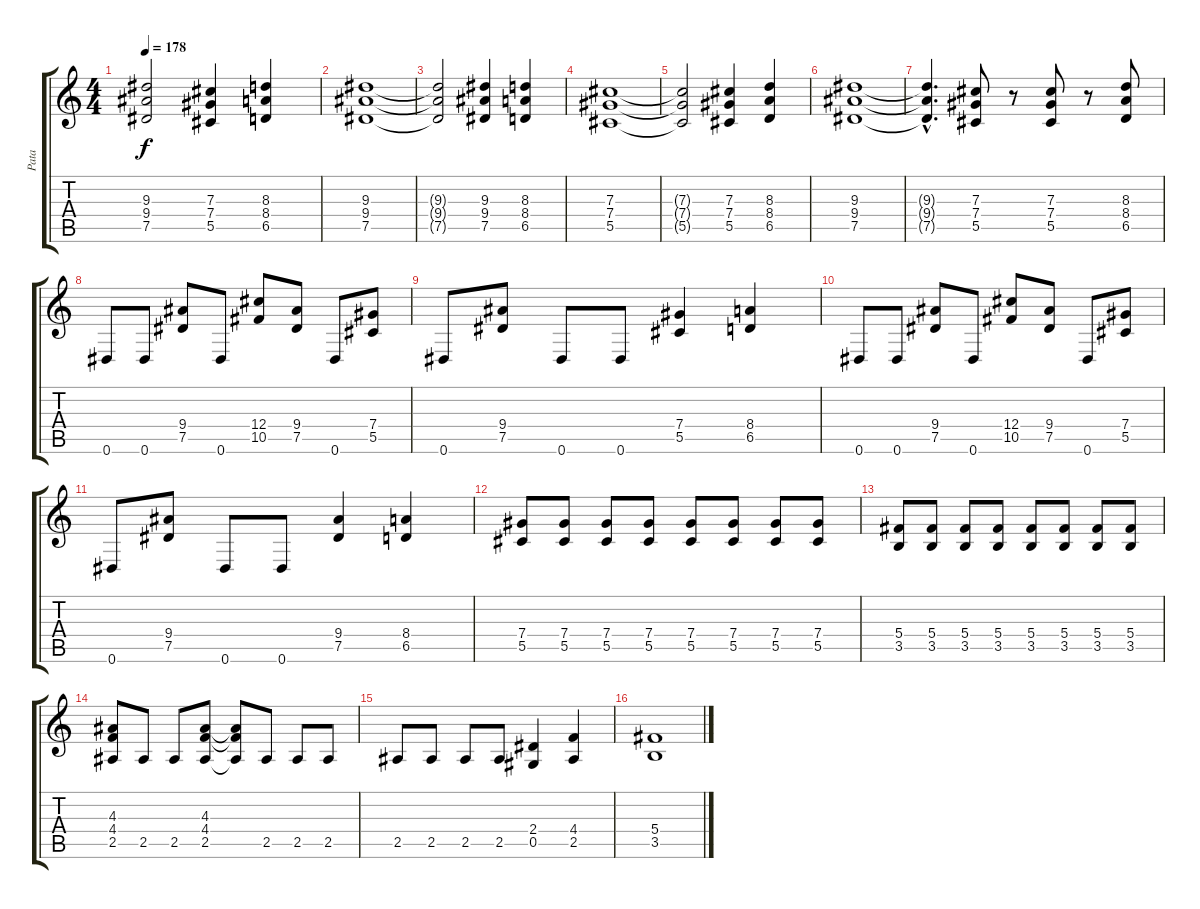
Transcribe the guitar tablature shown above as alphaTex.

\track ("Pata" "Pata") {instrument distortionguitar}
\staff {score tabs}
\tuning (Eb4 Bb3 Gb3 Db3 Ab2 Eb2) {hide}
\ts (4 4)
\tempo 178
\clef g2
\ks c
(9.3{t} 9.4{t} 7.5{t}).2{dy f} (7.3 7.4 5.5).4 (8.3 8.4 6.5).4 |
(9.3 9.4 7.5).1 |
(9.3{t} 9.4{t} 7.5{t}).2 (9.3 9.4 7.5).4 (8.3 8.4 6.5).4 |
(7.3 7.4 5.5).1 |
(7.3{t} 7.4{t} 5.5{t}).2 (7.3 7.4 5.5).4 (8.3 8.4 6.5).4 |
(9.3 9.4 7.5).1 |
(9.3{hac t} 9.4{hac t} 7.5{hac t}).4{d} (7.3 7.4 5.5).8 r.8 (7.3 7.4 5.5).8 r.8 (8.3 8.4 6.5).8 |
0.6.8 0.6.8 (9.4 7.5).8 0.6.8 (12.4 10.5).8 (9.4 7.5).8 0.6.8 (7.4 5.5).8 |
0.6.8 (9.4 7.5).8 0.6.8 0.6.8 (7.4 5.5).4 (8.4 6.5).4 |
0.6.8 0.6.8 (9.4 7.5).8 0.6.8 (12.4 10.5).8 (9.4 7.5).8 0.6.8 (7.4 5.5).8 |
0.6.8 (9.4 7.5).8 0.6.8 0.6.8 (9.4 7.5).4 (8.4 6.5).4 |
(7.4 5.5).8 (7.4 5.5).8 (7.4 5.5).8 (7.4 5.5).8 (7.4 5.5).8 (7.4 5.5).8 (7.4 5.5).8 (7.4 5.5).8 |
(5.4 3.5).8 (5.4 3.5).8 (5.4 3.5).8 (5.4 3.5).8 (5.4 3.5).8 (5.4 3.5).8 (5.4 3.5).8 (5.4 3.5).8 |
(4.3 4.4 2.5).8 2.5.8 2.5.8 (4.3 4.4 2.5).8 (4.3{t} 4.4{t} 2.5{t}).8 2.5.8 2.5.8 2.5.8 |
2.5.8 2.5.8 2.5.8 2.5.8 (2.4 0.5).4 (4.4 2.5).4 |
(5.4 3.5).1
